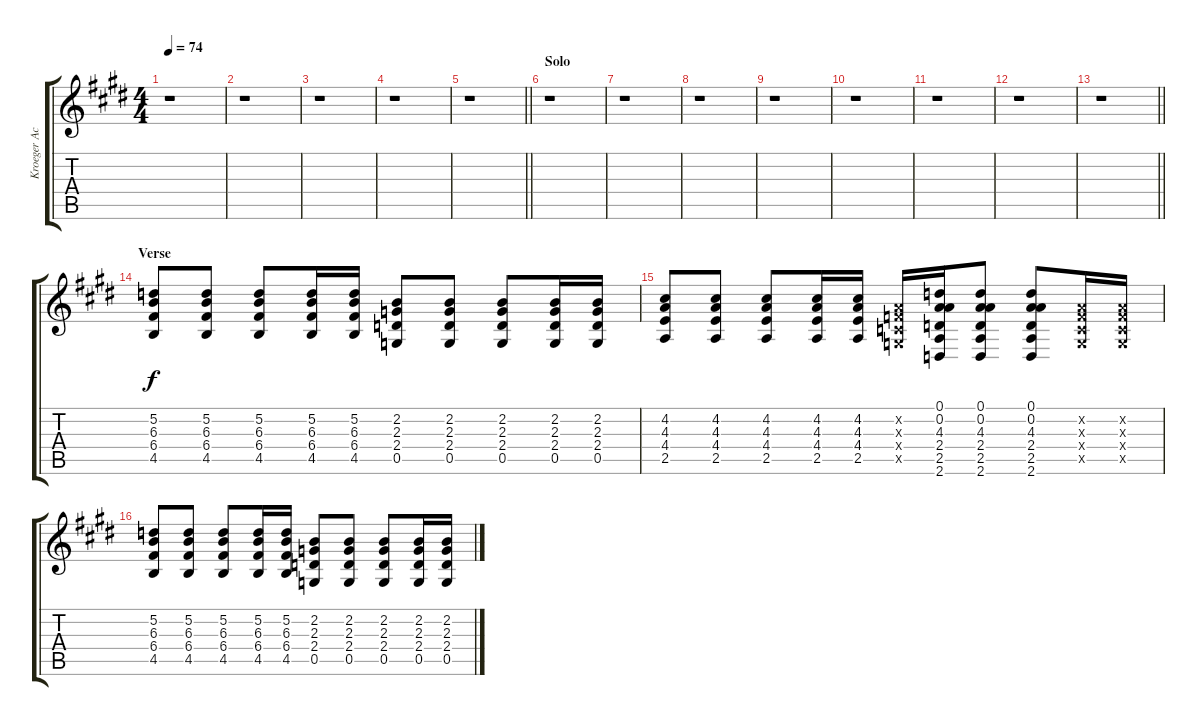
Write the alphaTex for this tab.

\track ("Kroeger Acoustic" "Kroeger Ac") {instrument acousticguitarsteel}
\staff {score tabs}
\tuning (D4 A3 F3 C3 G2 C2) {hide}
\ts (4 4)
\tempo 74
\clef g2
\ks c#minor
r.1{dy f} |
\ks e
r.1 |
\ks c#minor
r.1 |
\ks e
r.1 |
\barLineRight lightlight
\ks c#minor
r.1 |
\section ("" "Solo")
\ks e
r.1 |
\ks c#minor
r.1 |
\ks e
r.1 |
\ks c#minor
r.1 |
\ks e
r.1 |
\ks c#minor
r.1 |
\ks e
r.1 |
\barLineRight lightlight
\ks c#minor
r.1 |
\section ("" "Verse")
(5.2 6.3 6.4 4.5).8 (5.2 6.3 6.4 4.5).8 (5.2 6.3 6.4 4.5).8 (5.2 6.3 6.4 4.5).16 (5.2 6.3 6.4 4.5).16 (2.2 2.3 2.4 0.5).8 (2.2 2.3 2.4 0.5).8 (2.2 2.3 2.4 0.5).8 (2.2 2.3 2.4 0.5).16 (2.2 2.3 2.4 0.5).16 |
(4.2 4.3 4.4 2.5).8 (4.2 4.3 4.4 2.5).8 (4.2 4.3 4.4 2.5).8 (4.2 4.3 4.4 2.5).16 (4.2 4.3 4.4 2.5).16 (0.2{x} 0.3{x} 0.4{x} 0.5{x}).16 (0.1 0.2 4.3 2.4 2.5 2.6).16 (0.1 0.2 4.3 2.4 2.5 2.6).8 (0.1 0.2 4.3 2.4 2.5 2.6).8 (0.2{x} 0.3{x} 0.4{x} 0.5{x}).16 (0.2{x} 0.3{x} 0.4{x} 0.5{x}).16 |
\ks e
(5.2 6.3 6.4 4.5).8 (5.2 6.3 6.4 4.5).8 (5.2 6.3 6.4 4.5).8 (5.2 6.3 6.4 4.5).16 (5.2 6.3 6.4 4.5).16 (2.2 2.3 2.4 0.5).8 (2.2 2.3 2.4 0.5).8 (2.2 2.3 2.4 0.5).8 (2.2 2.3 2.4 0.5).16 (2.2 2.3 2.4 0.5).16
